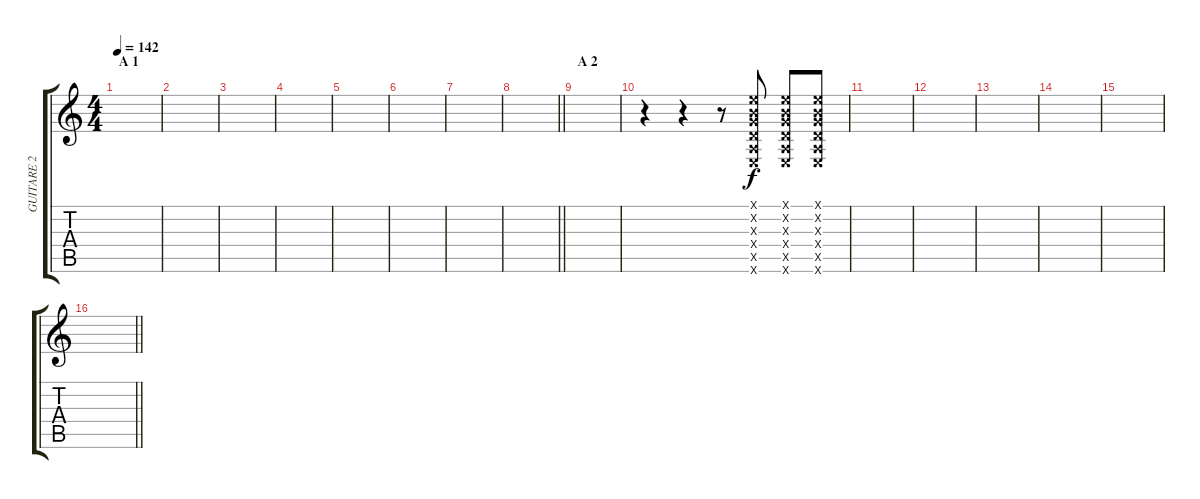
\track ("GUITARE 2" "GUITARE 2") {instrument distortionguitar}
\staff {score tabs}
\tuning (E4 B3 G3 D3 A2 E2) {hide}
\ts (4 4)
\section ("" "A 1")
\tempo 142
\clef g2
\ks c
|
|
|
|
|
|
|
\barLineRight lightlight
|
\section ("" "A 2")
|
r.4 r.4 r.8 (0.1{x} 0.2{x} 0.3{x} 0.4{x} 0.5{x} 0.6{x}).8 (0.1{x} 0.2{x} 0.3{x} 0.4{x} 0.5{x} 0.6{x}).8 (0.1{x} 0.2{x} 0.3{x} 0.4{x} 0.5{x} 0.6{x}).8 |
|
|
|
|
|
\barLineRight lightlight
